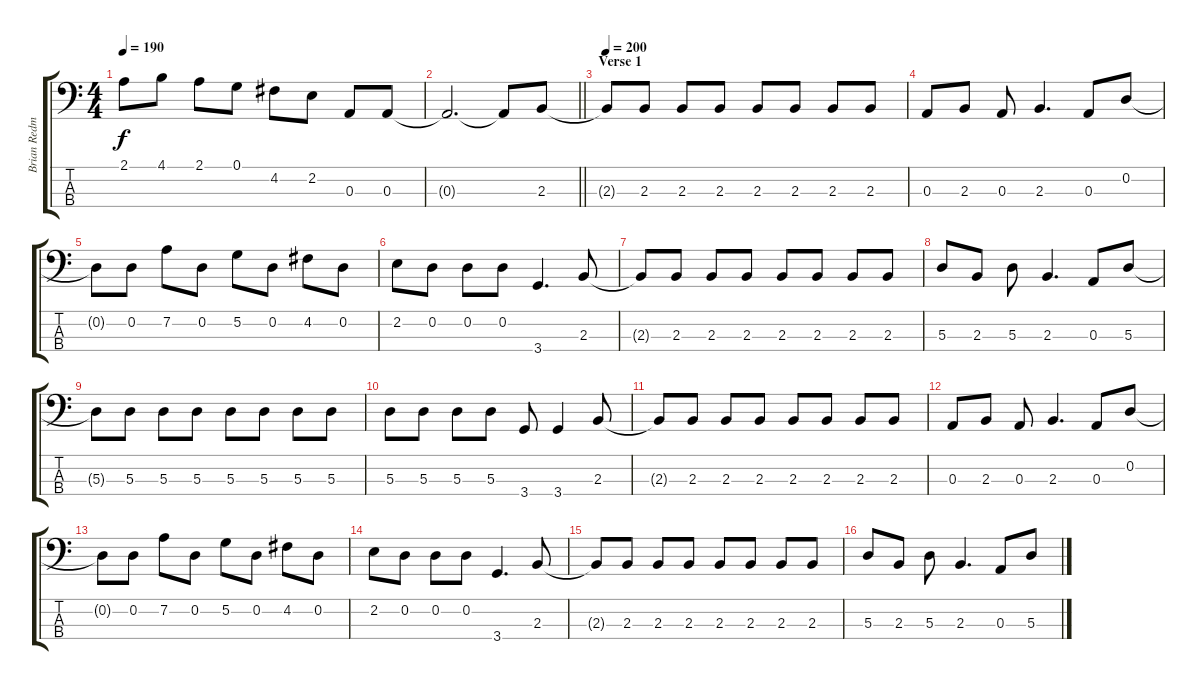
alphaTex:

\track ("Brian Redman" "Brian Redm") {instrument electricbassfinger}
\staff {score tabs}
\tuning (G2 D2 A1 E1) {hide}
\ts (4 4)
\tempo 190
\clef f4
\ks c
2.1.8{dy f} 4.1.8 2.1.8 0.1.8 4.2.8 2.2.8 0.3.8 0.3.8 |
\barLineRight lightlight
0.3{t}.2{d} 0.3{t}.8 2.3.8 |
\section ("" "Verse 1")
\tempo 200
2.3{t}.8 2.3.8 2.3.8 2.3.8 2.3.8 2.3.8 2.3.8 2.3.8 |
0.3.8 2.3.8 0.3.8 2.3.4{d} 0.3.8 0.2.8 |
0.2{t}.8 0.2.8 7.2.8 0.2.8 5.2.8 0.2.8 4.2.8 0.2.8 |
2.2.8 0.2.8 0.2.8 0.2.8 3.4.4{d} 2.3.8 |
2.3{t}.8 2.3.8 2.3.8 2.3.8 2.3.8 2.3.8 2.3.8 2.3.8 |
5.3.8 2.3.8 5.3.8 2.3.4{d} 0.3.8 5.3.8 |
5.3{t}.8 5.3.8 5.3.8 5.3.8 5.3.8 5.3.8 5.3.8 5.3.8 |
5.3.8 5.3.8 5.3.8 5.3.8 3.4.8 3.4.4 2.3.8 |
2.3{t}.8 2.3.8 2.3.8 2.3.8 2.3.8 2.3.8 2.3.8 2.3.8 |
0.3.8 2.3.8 0.3.8 2.3.4{d} 0.3.8 0.2.8 |
0.2{t}.8 0.2.8 7.2.8 0.2.8 5.2.8 0.2.8 4.2.8 0.2.8 |
2.2.8 0.2.8 0.2.8 0.2.8 3.4.4{d} 2.3.8 |
2.3{t}.8 2.3.8 2.3.8 2.3.8 2.3.8 2.3.8 2.3.8 2.3.8 |
5.3.8 2.3.8 5.3.8 2.3.4{d} 0.3.8 5.3.8
